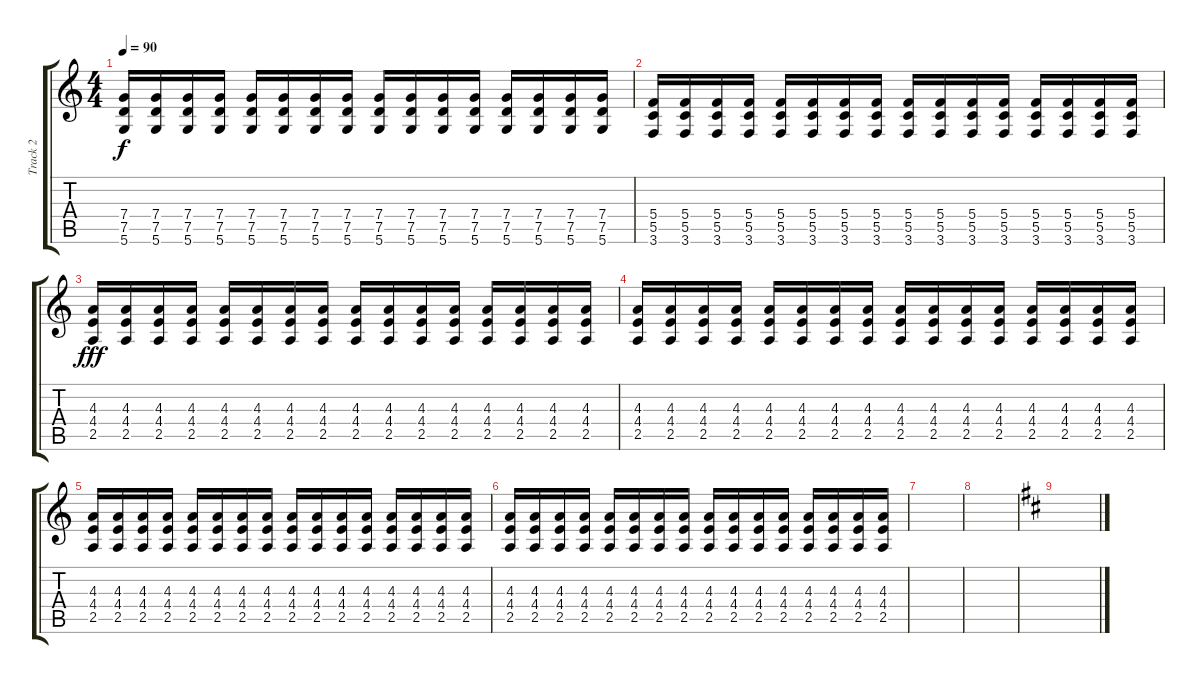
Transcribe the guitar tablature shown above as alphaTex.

\track ("Track 2" "Track 2") {instrument acousticguitarsteel}
\staff {score tabs}
\tuning (D4 A3 F3 C3 G2 D2) {hide}
\ts (4 4)
\tempo 90
\clef g2
\ks c
(7.4 7.5 5.6).16{dy f} (7.4 7.5 5.6).16 (7.4 7.5 5.6).16 (7.4 7.5 5.6).16 (7.4 7.5 5.6).16 (7.4 7.5 5.6).16 (7.4 7.5 5.6).16 (7.4 7.5 5.6).16 (7.4 7.5 5.6).16 (7.4 7.5 5.6).16 (7.4 7.5 5.6).16 (7.4 7.5 5.6).16 (7.4 7.5 5.6).16 (7.4 7.5 5.6).16 (7.4 7.5 5.6).16 (7.4 7.5 5.6).16 |
(5.4 5.5 3.6).16 (5.4 5.5 3.6).16 (5.4 5.5 3.6).16 (5.4 5.5 3.6).16 (5.4 5.5 3.6).16 (5.4 5.5 3.6).16 (5.4 5.5 3.6).16 (5.4 5.5 3.6).16 (5.4 5.5 3.6).16 (5.4 5.5 3.6).16 (5.4 5.5 3.6).16 (5.4 5.5 3.6).16 (5.4 5.5 3.6).16 (5.4 5.5 3.6).16 (5.4 5.5 3.6).16 (5.4 5.5 3.6).16 |
(4.3 4.4 2.5).16{dy fff} (4.3 4.4 2.5).16 (4.3 4.4 2.5).16 (4.3 4.4 2.5).16 (4.3 4.4 2.5).16 (4.3 4.4 2.5).16 (4.3 4.4 2.5).16 (4.3 4.4 2.5).16 (4.3 4.4 2.5).16 (4.3 4.4 2.5).16 (4.3 4.4 2.5).16 (4.3 4.4 2.5).16 (4.3 4.4 2.5).16 (4.3 4.4 2.5).16 (4.3 4.4 2.5).16 (4.3 4.4 2.5).16 |
(4.3 4.4 2.5).16 (4.3 4.4 2.5).16 (4.3 4.4 2.5).16 (4.3 4.4 2.5).16 (4.3 4.4 2.5).16 (4.3 4.4 2.5).16 (4.3 4.4 2.5).16 (4.3 4.4 2.5).16 (4.3 4.4 2.5).16 (4.3 4.4 2.5).16 (4.3 4.4 2.5).16 (4.3 4.4 2.5).16 (4.3 4.4 2.5).16 (4.3 4.4 2.5).16 (4.3 4.4 2.5).16 (4.3 4.4 2.5).16 |
(4.3 4.4 2.5).16 (4.3 4.4 2.5).16 (4.3 4.4 2.5).16 (4.3 4.4 2.5).16 (4.3 4.4 2.5).16 (4.3 4.4 2.5).16 (4.3 4.4 2.5).16 (4.3 4.4 2.5).16 (4.3 4.4 2.5).16 (4.3 4.4 2.5).16 (4.3 4.4 2.5).16 (4.3 4.4 2.5).16 (4.3 4.4 2.5).16 (4.3 4.4 2.5).16 (4.3 4.4 2.5).16 (4.3 4.4 2.5).16 |
(4.3 4.4 2.5).16 (4.3 4.4 2.5).16 (4.3 4.4 2.5).16 (4.3 4.4 2.5).16 (4.3 4.4 2.5).16 (4.3 4.4 2.5).16 (4.3 4.4 2.5).16 (4.3 4.4 2.5).16 (4.3 4.4 2.5).16 (4.3 4.4 2.5).16 (4.3 4.4 2.5).16 (4.3 4.4 2.5).16 (4.3 4.4 2.5).16 (4.3 4.4 2.5).16 (4.3 4.4 2.5).16 (4.3 4.4 2.5).16 |
|
|
\ks d
